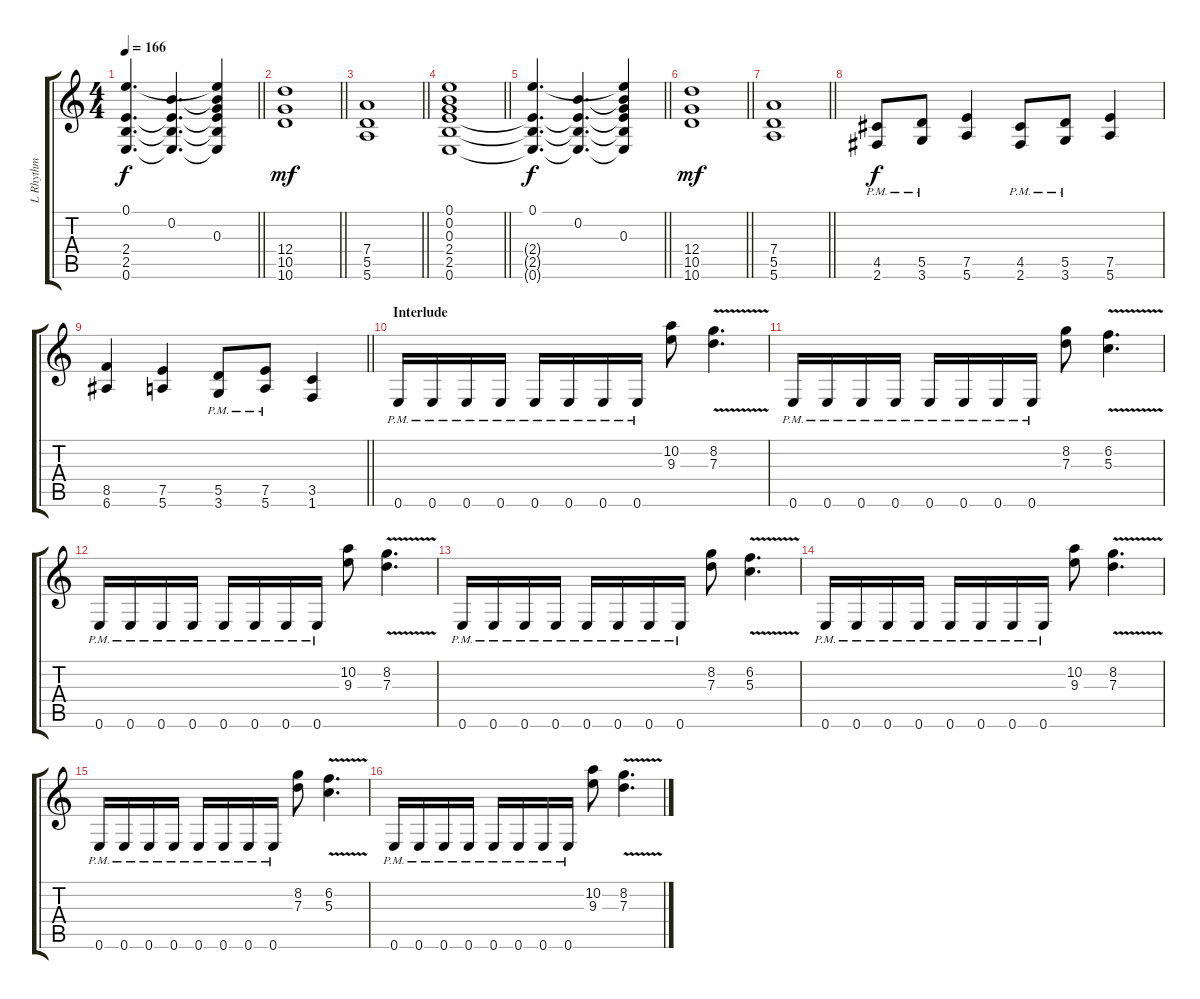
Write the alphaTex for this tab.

\track ("L Rhythm" "L Rhythm") {instrument distortionguitar}
\staff {score tabs}
\tuning (E4 B3 G3 D3 A2 E2) {hide}
\ts (4 4)
\tempo 166
\clef g2
\barLineRight lightlight
\ks c
(0.1 2.4{t} 2.5{t} 0.6{t}).4{d dy f} (0.2 2.4{t} 2.5{t} 0.6{t}).4{d} (0.1{t} 0.2{t} 0.3 2.4{t} 2.5{t} 0.6{t}).4 |
\barLineRight lightlight
(12.4 10.5 10.6).1{dy mf} |
\barLineRight lightlight
(7.4 5.5 5.6).1 |
\barLineRight lightlight
(0.1 0.2 0.3 2.4 2.5 0.6).1 |
\barLineRight lightlight
(0.1 2.4{t} 2.5{t} 0.6{t}).4{d dy f} (0.2 2.4{t} 2.5{t} 0.6{t}).4{d} (0.1{t} 0.2{t} 0.3 2.4{t} 2.5{t} 0.6{t}).4 |
\barLineRight lightlight
(12.4 10.5 10.6).1{dy mf} |
\barLineRight lightlight
(7.4 5.5 5.6).1 |
(4.5{pm} 2.6{pm}).8{dy f} (5.5{pm} 3.6{pm}).8 (7.5 5.6).4 (4.5{pm} 2.6{pm}).8 (5.5{pm} 3.6{pm}).8 (7.5 5.6).4 |
\barLineRight lightlight
(8.5 6.6).4 (7.5 5.6).4 (5.5{pm} 3.6{pm}).8 (7.5{pm} 5.6{pm}).8 (3.5 1.6).4 |
\section ("" "Interlude")
0.6{pm}.16 0.6{pm}.16 0.6{pm}.16 0.6{pm}.16 0.6{pm}.16 0.6{pm}.16 0.6{pm}.16 0.6{pm}.16 (10.2 9.3).8 (8.2{v} 7.3{v}).4{d} |
0.6{pm}.16 0.6{pm}.16 0.6{pm}.16 0.6{pm}.16 0.6{pm}.16 0.6{pm}.16 0.6{pm}.16 0.6{pm}.16 (8.2 7.3).8 (6.2{v} 5.3{v}).4{d} |
0.6{pm}.16 0.6{pm}.16 0.6{pm}.16 0.6{pm}.16 0.6{pm}.16 0.6{pm}.16 0.6{pm}.16 0.6{pm}.16 (10.2 9.3).8 (8.2{v} 7.3{v}).4{d} |
0.6{pm}.16 0.6{pm}.16 0.6{pm}.16 0.6{pm}.16 0.6{pm}.16 0.6{pm}.16 0.6{pm}.16 0.6{pm}.16 (8.2 7.3).8 (6.2{v} 5.3{v}).4{d} |
0.6{pm}.16 0.6{pm}.16 0.6{pm}.16 0.6{pm}.16 0.6{pm}.16 0.6{pm}.16 0.6{pm}.16 0.6{pm}.16 (10.2 9.3).8 (8.2{v} 7.3{v}).4{d} |
0.6{pm}.16 0.6{pm}.16 0.6{pm}.16 0.6{pm}.16 0.6{pm}.16 0.6{pm}.16 0.6{pm}.16 0.6{pm}.16 (8.2 7.3).8 (6.2{v} 5.3{v}).4{d} |
0.6{pm}.16 0.6{pm}.16 0.6{pm}.16 0.6{pm}.16 0.6{pm}.16 0.6{pm}.16 0.6{pm}.16 0.6{pm}.16 (10.2 9.3).8 (8.2{v} 7.3{v}).4{d}
